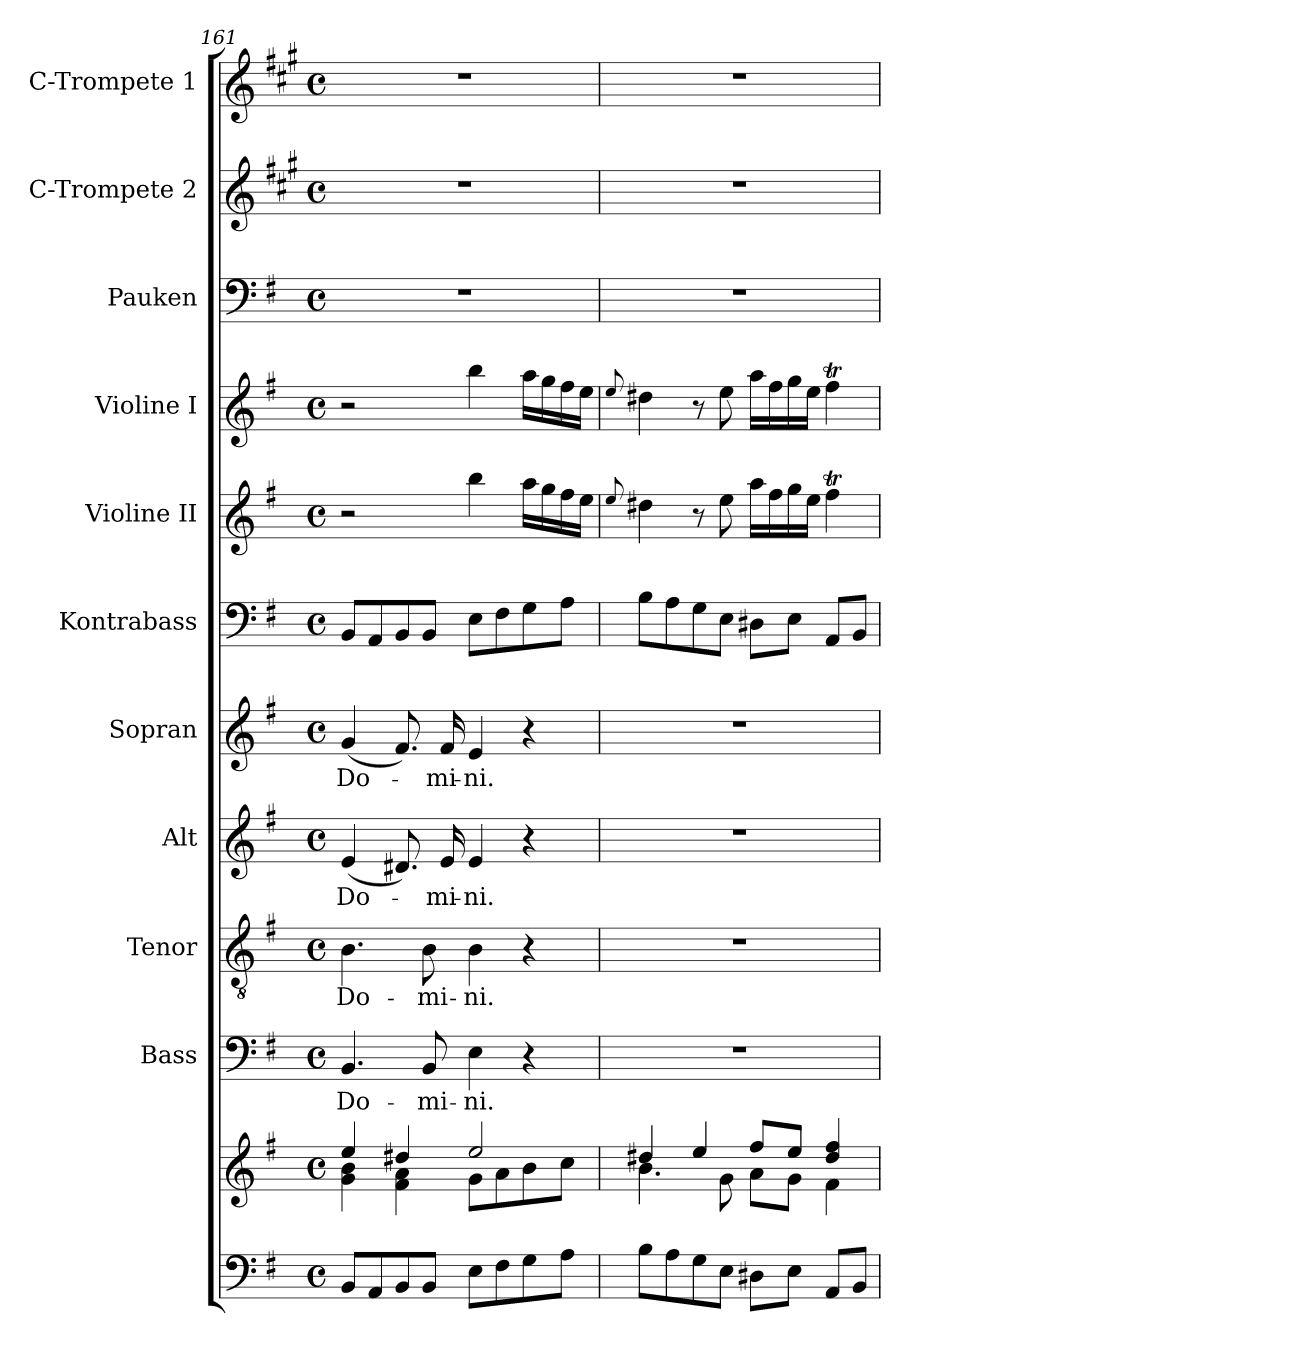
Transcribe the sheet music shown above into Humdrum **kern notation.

**kern	**kern	**kern	**text	**kern	**text	**kern	**text	**kern	**text	**kern	**kern	**kern	**kern	**kern	**kern
*part11	*part11	*part10	*part10	*part9	*part9	*part8	*part8	*part7	*part7	*part6	*part5	*part4	*part3	*part2	*part1
*staff12	*staff11	*staff10	*staff10	*staff9	*staff9	*staff8	*staff8	*staff7	*staff7	*staff6	*staff5	*staff4	*staff3	*staff2	*staff1
*	*	*I"Bass	*	*I"Tenor	*	*I"Alt	*	*I"Sopran	*	*I"Kontrabass	*I"Violine II	*I"Violine I	*I"Pauken	*I"C-Trompete 2	*I"C-Trompete 1
*	*	*I'B.	*	*I'T.	*	*I'A.	*	*I'S.	*	*I'Kb.	*I'Vl. II	*I'Vl. I	*I'Pk.	*I'C Trp. 2	*I'C Trp. 1
!!LO:PB:g=z
*clefF4	*clefG2	*clefF4	*	*clefGv2	*	*clefG2	*	*clefG2	*	*clefF4	*clefG2	*clefG2	*clefF4	*clefG2	*clefG2
*	*	*	*	*	*	*	*	*	*	*ITrd7c12	*	*	*	*ITrd1c2	*ITrd1c2
*k[f#]	*k[f#]	*k[f#]	*	*k[f#]	*	*k[f#]	*	*k[f#]	*	*k[f#]	*k[f#]	*k[f#]	*k[f#]	*k[f#]	*k[f#]
*G:	*G:	*G:	*	*G:	*	*G:	*	*G:	*	*G:	*G:	*G:	*G:	*G:	*G:
*M4/4	*M4/4	*M4/4	*	*M4/4	*	*M4/4	*	*M4/4	*	*M4/4	*M4/4	*M4/4	*M4/4	*M4/4	*M4/4
*met(c)	*met(c)	*met(c)	*	*met(c)	*	*met(c)	*	*met(c)	*	*met(c)	*met(c)	*met(c)	*met(c)	*met(c)	*met(c)
=161	=161	=161	=161	=161	=161	=161	=161	=161	=161	=161	=161	=161	=161	=161	=161
*	*^	*	*	*	*	*	*	*	*	*	*	*	*	*	*
!	!	!	!	!LO:LY:b	!	!LO:LY:b	!	!LO:LY:b	!	!LO:LY:b	!	!	!	!	!	!
8BB/L	4ee/	4g\ 4b\	4.BB/	Do-	4.B\	Do-	(<4e/	Do-	(<4g/	Do-	8BBB/L	2r	2r	1r	1r	1r
8AA/	.	.	.	.	.	.	.	.	.	.	8AAA/	.	.	.	.	.
8BB/	4dd#X/	4f#\ 4a\	.	.	.	.	8.d#X/)	.	8.f#/)	.	8BBB/	.	.	.	.	.
!	!	!	!	!LO:LY:b	!	!LO:LY:b	!	!	!	!	!	!	!	!	!	!
8BB/J	.	.	8BB/	-mi-	8B\	-mi-	.	.	.	.	8BBB/J	.	.	.	.	.
!	!	!	!	!	!	!	!	!LO:LY:b	!	!LO:LY:b	!	!	!	!	!	!
.	.	.	.	.	.	.	16e/	-mi-	16f#/	-mi-	.	.	.	.	.	.
!	!	!	!	!LO:LY:b	!	!LO:LY:b	!	!LO:LY:b	!	!LO:LY:b	!	!	!	!	!	!
8E\L	2ee/	8g\L	4E\	-ni.	4B\	-ni.	4e/	-ni.	4e/	-ni.	8EE\L	4bb\	4bb\	.	.	.
8F#\	.	8a\	.	.	.	.	.	.	.	.	8FF#\	.	.	.	.	.
8G\	.	8b\	4r	.	4r	.	4r	.	4r	.	8GG\	16aa\LL	16aa\LL	.	.	.
.	.	.	.	.	.	.	.	.	.	.	.	16gg\	16gg\	.	.	.
8A\J	.	8cc\J	.	.	.	.	.	.	.	.	8AA\J	16ff#\	16ff#\	.	.	.
.	.	.	.	.	.	.	.	.	.	.	.	16ee\JJ	16ee\JJ	.	.	.
=162	=162	=162	=162	=162	=162	=162	=162	=162	=162	=162	=162	=162	=162	=162	=162	=162
.	.	.	.	.	.	.	.	.	.	.	.	8qqee/	8qqee/	.	.	.
8B\L	4dd#X/	4.b\	1r	.	1r	.	1r	.	1r	.	8BB\L	4dd#X\	4dd#X\	1r	1r	1r
8A\	.	.	.	.	.	.	.	.	.	.	8AA\	.	.	.	.	.
8G\	4ee/	.	.	.	.	.	.	.	.	.	8GG\	8r	8r	.	.	.
8E\J	.	8g\	.	.	.	.	.	.	.	.	8EE\J	8ee\	8ee\	.	.	.
8D#X\L	8ff#/L	8a\L	.	.	.	.	.	.	.	.	8DD#X\L	16aa\LL	16aa\LL	.	.	.
.	.	.	.	.	.	.	.	.	.	.	.	16ff#\	16ff#\	.	.	.
8E\J	8ee/J	8g\J	.	.	.	.	.	.	.	.	8EE\J	16gg\	16gg\	.	.	.
.	.	.	.	.	.	.	.	.	.	.	.	16ee\JJ	16ee\JJ	.	.	.
8AA/L	4dd#/ 4ff#/	4f#\	.	.	.	.	.	.	.	.	8AAA/L	4ff#t\	4ff#t\	.	.	.
8BB/J	.	.	.	.	.	.	.	.	.	.	8BBB/J	.	.	.	.	.
*	*v	*v	*	*	*	*	*	*	*	*	*	*	*	*	*	*
=	=	=	=	=	=	=	=	=	=	=	=	=	=	=	=
*-	*-	*-	*-	*-	*-	*-	*-	*-	*-	*-	*-	*-	*-	*-	*-
